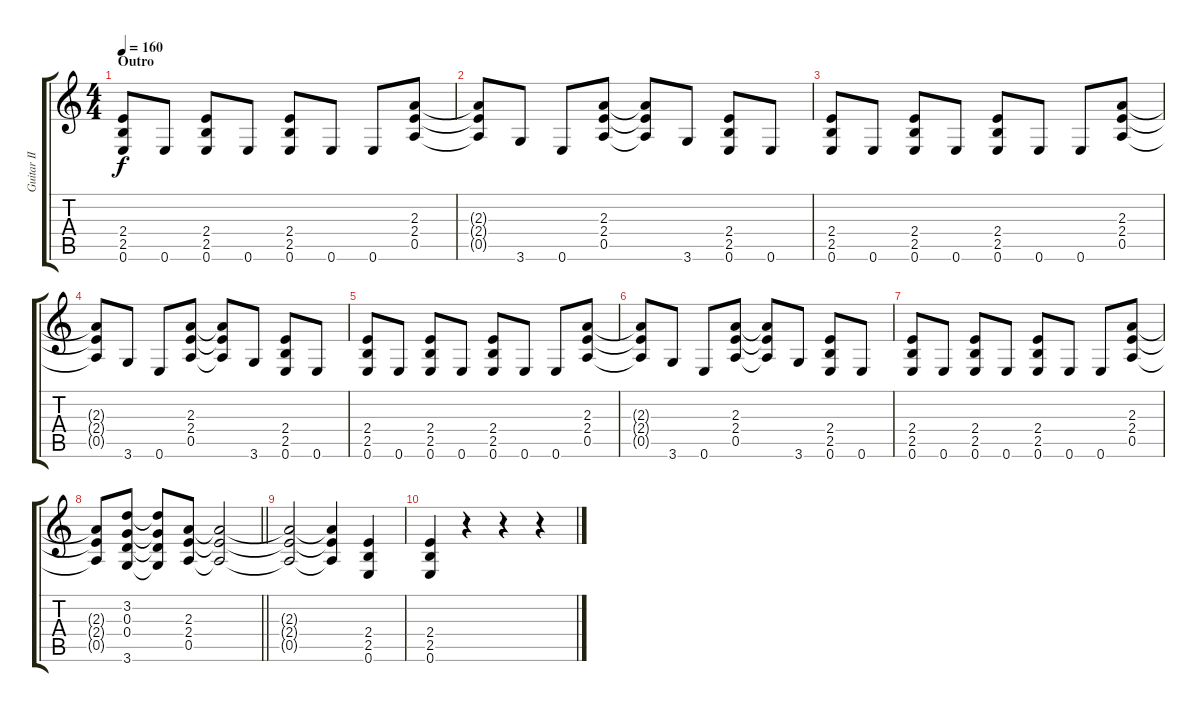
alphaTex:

\track ("Guitar II" "Guitar II") {instrument overdrivenguitar}
\staff {score tabs}
\tuning (E4 B3 G3 D3 A2 E2) {hide}
\ts (4 4)
\section ("" "Outro")
\tempo 160
\clef g2
\ks c
(2.4 2.5 0.6).8{dy f} 0.6.8 (2.4 2.5 0.6).8 0.6.8 (2.4 2.5 0.6).8 0.6.8 0.6.8 (2.3 2.4 0.5).8 |
(2.3{t} 2.4{t} 0.5{t}).8 3.6.8 0.6.8 (2.3 2.4 0.5).8 (2.3{t} 2.4{t} 0.5{t}).8 3.6.8 (2.4 2.5 0.6).8 0.6.8 |
(2.4 2.5 0.6).8 0.6.8 (2.4 2.5 0.6).8 0.6.8 (2.4 2.5 0.6).8 0.6.8 0.6.8 (2.3 2.4 0.5).8 |
(2.3{t} 2.4{t} 0.5{t}).8 3.6.8 0.6.8 (2.3 2.4 0.5).8 (2.3{t} 2.4{t} 0.5{t}).8 3.6.8 (2.4 2.5 0.6).8 0.6.8 |
(2.4 2.5 0.6).8 0.6.8 (2.4 2.5 0.6).8 0.6.8 (2.4 2.5 0.6).8 0.6.8 0.6.8 (2.3 2.4 0.5).8 |
(2.3{t} 2.4{t} 0.5{t}).8 3.6.8 0.6.8 (2.3 2.4 0.5).8 (2.3{t} 2.4{t} 0.5{t}).8 3.6.8 (2.4 2.5 0.6).8 0.6.8 |
(2.4 2.5 0.6).8 0.6.8 (2.4 2.5 0.6).8 0.6.8 (2.4 2.5 0.6).8 0.6.8 0.6.8 (2.3 2.4 0.5).8 |
\barLineRight lightlight
(2.3{t} 2.4{t} 0.5{t}).8 (3.2 0.3 0.4 3.6).8 (3.2{t} 0.3{t} 0.4{t} 3.6{t}).8 (2.3 2.4 0.5).8 (2.3{t} 2.4{t} 0.5{t}).2 |
(2.3{t} 2.4{t} 0.5{t}).2 (2.3{t} 2.4{t} 0.5{t}).4 (2.4 2.5 0.6).4 |
(2.4 2.5 0.6).4 r.4 r.4 r.4
